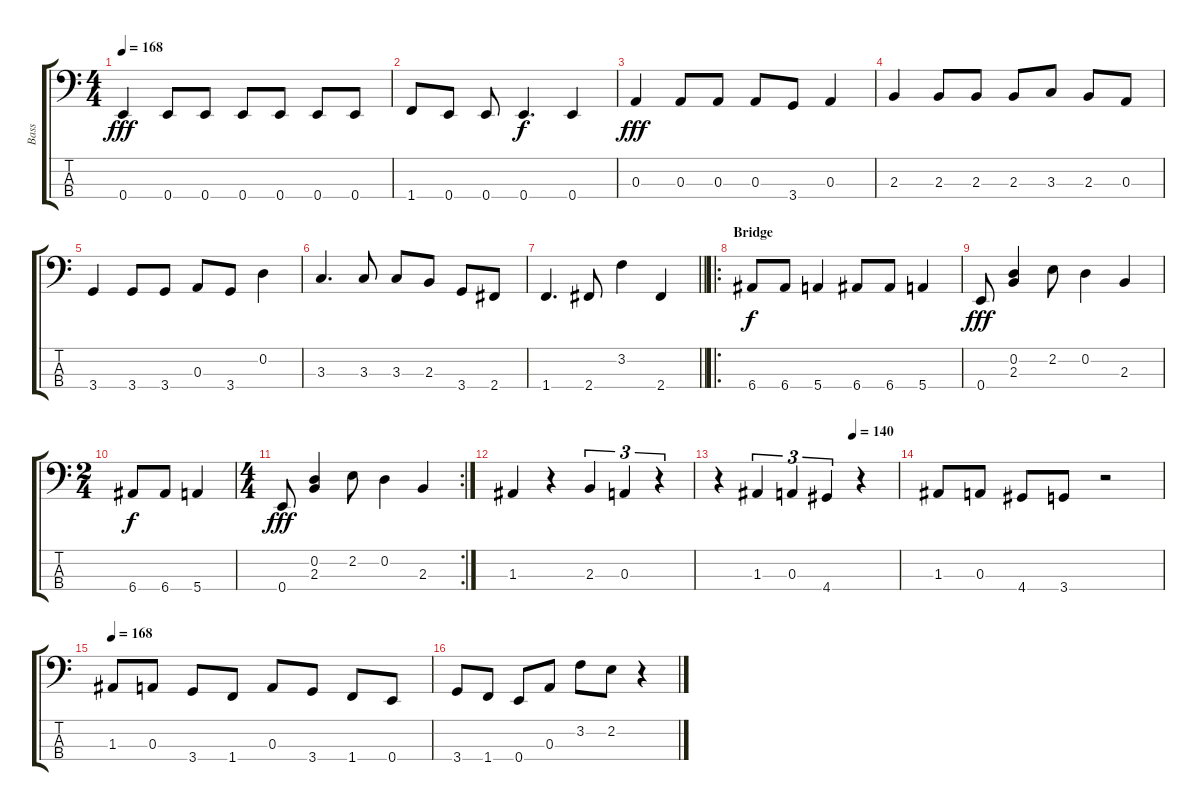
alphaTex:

\track ("Bass" "Bass") {instrument acousticguitarsteel}
\staff {score tabs}
\tuning (G2 D2 A1 E1) {hide}
\ts (4 4)
\tempo 168
\clef f4
\ks c
0.4.4{dy fff} 0.4.8 0.4.8 0.4.8 0.4.8 0.4.8 0.4.8 |
1.4.8 0.4.8 0.4.8 0.4.4{d dy f} 0.4.4 |
0.3.4{dy fff} 0.3.8 0.3.8 0.3.8 3.4.8 0.3.4 |
2.3.4 2.3.8 2.3.8 2.3.8 3.3.8 2.3.8 0.3.8 |
3.4.4 3.4.8 3.4.8 0.3.8 3.4.8 0.2.4 |
3.3.4{d} 3.3.8 3.3.8 2.3.8 3.4.8 2.4.8 |
\barLineRight lightlight
1.4.4{d} 2.4.8 3.2.4 2.4.4 |
\ro
\section ("" "Bridge")
6.4.8{dy f} 6.4.8 5.4.4 6.4.8 6.4.8 5.4.4 |
0.4.8{dy fff} (0.2 2.3).4 2.2.8 0.2.4 2.3.4 |
\ts (2 4)
6.4.8{dy f} 6.4.8 5.4.4 |
\rc 2
\ts (4 4)
0.4.8{dy fff} (0.2 2.3).4 2.2.8 0.2.4 2.3.4 |
1.3.4 r.4 2.3.4{tu (3 2)} 0.3.4{tu (3 2)} r.4{tu (3 2)} |
\tempo (140 0.75)
r.4 1.3.4{tu (3 2)} 0.3.4{tu (3 2)} 4.4.4{tu (3 2)} r.4 |
1.3.8 0.3.8 4.4.8 3.4.8 r.2 |
\tempo 168
1.3.8 0.3.8 3.4.8 1.4.8 0.3.8 3.4.8 1.4.8 0.4.8 |
3.4.8 1.4.8 0.4.8 0.3.8 3.2.8 2.2.8 r.4
